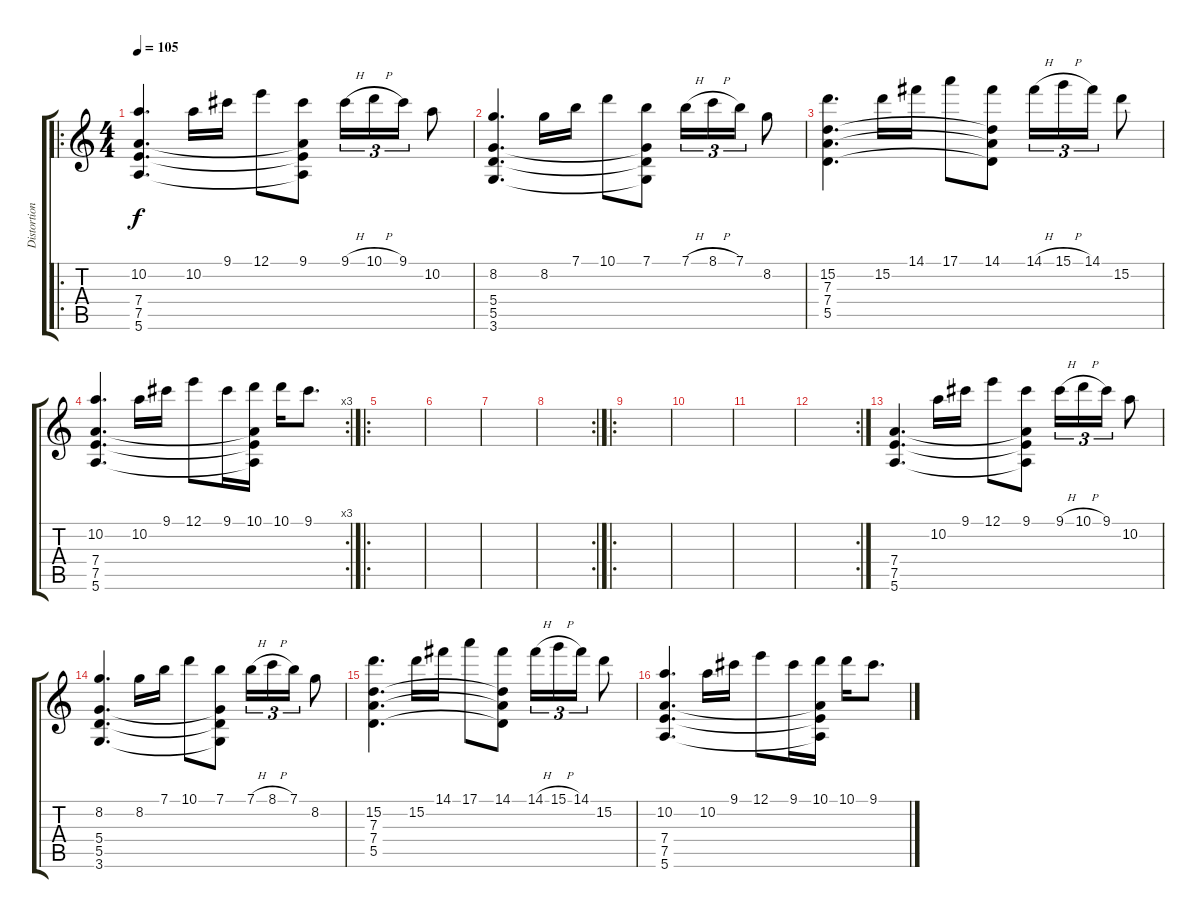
\track ("Distortion guitar" "Distortion") {instrument distortionguitar}
\staff {score tabs}
\tuning (E4 B3 G3 D3 A2 E2) {hide}
\ro
\ts (4 4)
\tempo 105
\clef g2
\ks c
(10.2 7.4 7.5 5.6).4{d dy f} 10.2.16 9.1.16 12.1.8 (9.1 7.4{t} 7.5{t} 5.6{t}).8 9.1{h}.16{tu (3 2)} 10.1{h}.16{tu (3 2)} 9.1.16{tu (3 2)} 10.2.8 |
(8.2 5.4 5.5 3.6).4{d} 8.2.16 7.1.16 10.1.8 (7.1 5.4{t} 5.5{t} 3.6{t}).8 7.1{h}.16{tu (3 2)} 8.1{h}.16{tu (3 2)} 7.1.16{tu (3 2)} 8.2.8 |
(15.2 7.3 7.4 5.5).4{d} 15.2.16 14.1.16 17.1.8 (14.1 7.3{t} 7.4{t} 5.5{t}).8 14.1{h}.16{tu (3 2)} 15.1{h}.16{tu (3 2)} 14.1.16{tu (3 2)} 15.2.8 |
\rc 3
(10.2 7.4 7.5 5.6).4{d} 10.2.16 9.1.16 12.1.8 9.1.16 (10.1 7.4{t} 7.5{t} 5.6{t}).16 10.1.16 9.1.8{d} |
\ro
|
|
|
\rc 2
|
\ro
|
|
|
\rc 2
|
(7.4 7.5 5.6).4{d} 10.2.16 9.1.16 12.1.8 (9.1 7.4{t} 7.5{t} 5.6{t}).8 9.1{h}.16{tu (3 2)} 10.1{h}.16{tu (3 2)} 9.1.16{tu (3 2)} 10.2.8 |
(8.2 5.4 5.5 3.6).4{d} 8.2.16 7.1.16 10.1.8 (7.1 5.4{t} 5.5{t} 3.6{t}).8 7.1{h}.16{tu (3 2)} 8.1{h}.16{tu (3 2)} 7.1.16{tu (3 2)} 8.2.8 |
(15.2 7.3 7.4 5.5).4{d} 15.2.16 14.1.16 17.1.8 (14.1 7.3{t} 7.4{t} 5.5{t}).8 14.1{h}.16{tu (3 2)} 15.1{h}.16{tu (3 2)} 14.1.16{tu (3 2)} 15.2.8 |
(10.2 7.4 7.5 5.6).4{d} 10.2.16 9.1.16 12.1.8 9.1.16 (10.1 7.4{t} 7.5{t} 5.6{t}).16 10.1.16 9.1.8{d}
